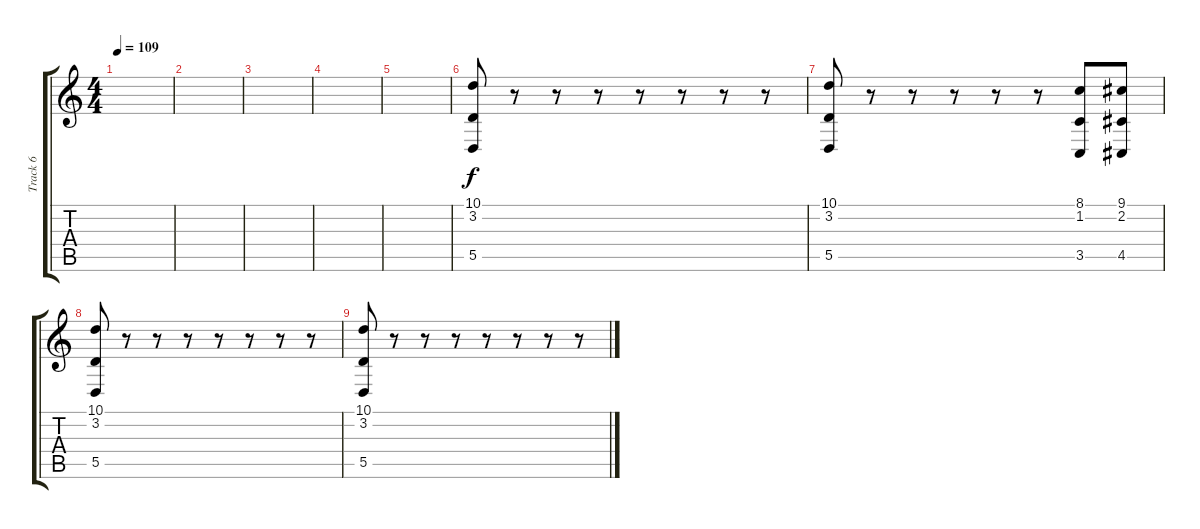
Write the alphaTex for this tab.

\track ("Track 6" "Track 6") {instrument brasssection}
\staff {score tabs}
\tuning (E4 B3 G3 D3 A2 E2) {hide}
\ts (4 4)
\tempo 109
\clef g2
\ks c
|
|
|
|
|
(10.1 3.2 5.5).8 r.8 r.8 r.8 r.8 r.8 r.8 r.8 |
(10.1 3.2 5.5).8 r.8 r.8 r.8 r.8 r.8 (8.1 1.2 3.5).8 (9.1 2.2 4.5).8 |
(10.1 3.2 5.5).8 r.8 r.8 r.8 r.8 r.8 r.8 r.8 |
(10.1 3.2 5.5).8 r.8 r.8 r.8 r.8 r.8 r.8 r.8
